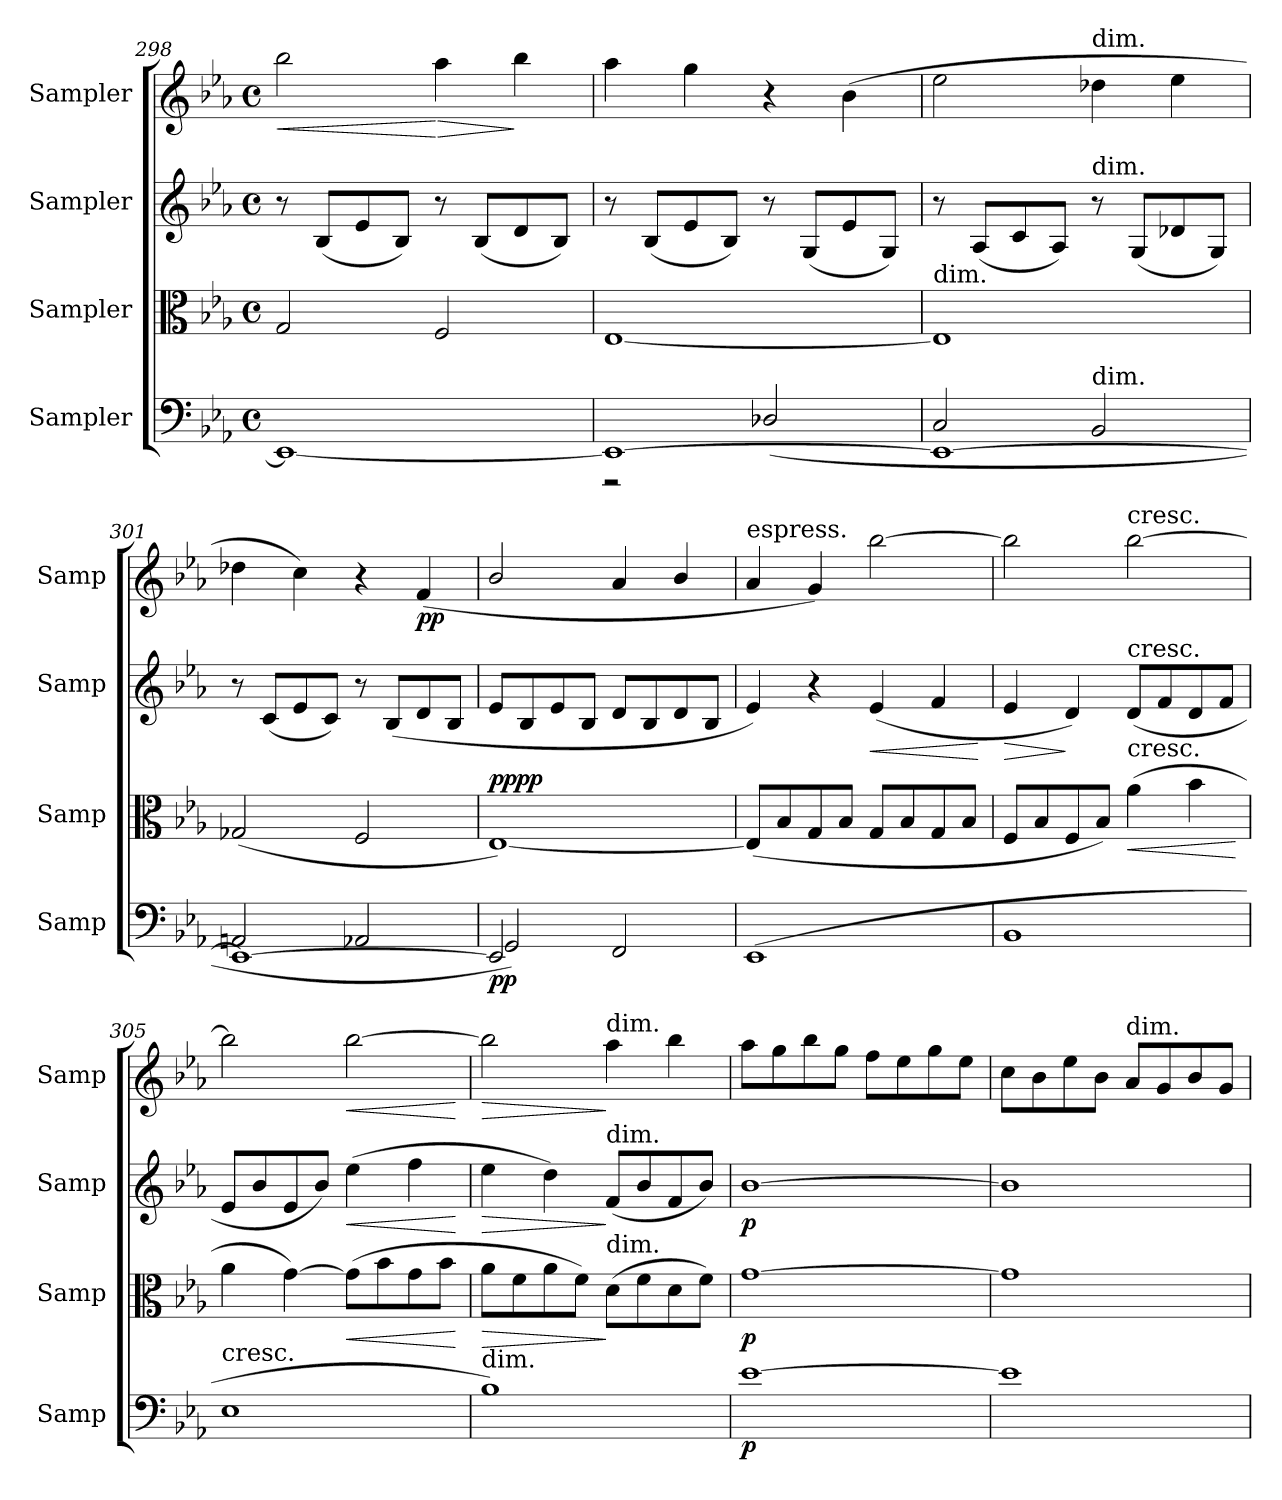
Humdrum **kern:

**kern	**dynam	**kern	**dynam	**kern	**dynam	**kern	**dynam
*part4	*part4	*part3	*part3	*part2	*part2	*part1	*part1
*staff4	*staff4	*staff3	*staff3	*staff2	*staff2	*staff1	*staff1
*I"Sampler	*	*I"Sampler	*	*I"Sampler	*	*I"Sampler	*
*I'Samp	*	*I'Samp	*	*I'Samp	*	*I'Samp	*
!!LO:LB:g=z
*clefF4	*	*clefC3	*	*clefG2	*	*clefG2	*
*k[b-e-a-]	*	*k[b-e-a-]	*	*k[b-e-a-]	*	*k[b-e-a-]	*
*M4/4	*	*M4/4	*	*M4/4	*	*M4/4	*
*met(c)	*	*met(c)	*	*met(c)	*	*met(c)	*
=298	=298	=298	=298	=298	=298	=298	=298
!	!	!	!	!	!	!	!LO:HP:b
1EE-_	.	2G/	.	8r	.	2bb-\	<
.	.	.	.	(8B-/L	.	.	.
.	.	.	.	8e-/	.	.	.
.	.	.	.	8B-/J)	.	.	.
!	!	!	!	!	!	!	!LO:HP:n=1:b
.	.	2F/	.	8r	.	4aa-\	[ >
.	.	.	.	(8B-/L	.	.	.
.	.	.	.	8d/	.	4bb-\	]
.	.	.	.	8B-/J)	.	.	.
=299	=299	=299	=299	=299	=299	=299	=299
*^	*	*	*	*	*	*	*
1EE-_	2r	.	[1E-	.	8r	.	4aa-\	.
.	.	.	.	.	(8B-/L	.	.	.
.	.	.	.	.	8e-/	.	4gg\	.
.	.	.	.	.	8B-/J)	.	.	.
.	(2D-X/	.	.	.	8r	.	4r	.
.	.	.	.	.	(8G/L	.	.	.
.	.	.	.	.	8e-/	.	(4b-\	.
.	.	.	.	.	8G/J)	.	.	.
=300	=300	=300	=300	=300	=300	=300	=300	=300
!	!	!	!LO:TX:a:t=dim.	!	!	!	!	!
1EE-_	2C/	.	1E-]	.	8r	.	2ee-\	.
.	.	.	.	.	(8A-/L	.	.	.
.	.	.	.	.	8c/	.	.	.
.	.	.	.	.	8A-/J)	.	.	.
!	!	!	!	!	!	!	!LO:TX:a:t=dim.	!
!	!	!	!	!	!LO:TX:a:t=dim.	!	!	!
!	!LO:TX:a:t=dim.	!	!	!	!	!	!	!
.	2BB-/	.	.	.	8r	.	4dd-X\	.
.	.	.	.	.	(8G/L	.	.	.
.	.	.	.	.	8d-X/	.	4ee-\	.
.	.	.	.	.	8G/J)	.	.	.
=301	=301	=301	=301	=301	=301	=301	=301	=301
1EE-_	2AAn/	.	(2G-X/	.	8r	.	4dd-X\	.
.	.	.	.	.	(8c/L	.	.	.
.	.	.	.	.	8e-/	.	4cc\)	.
.	.	.	.	.	8c/J)	.	.	.
.	2AA-X/	.	2F/	.	8r	.	4r	.
.	.	.	.	.	(8B-/L	.	.	.
!	!	!	!	!	!	!	!	!LO:DY:b
.	.	.	.	.	8d/	.	(4f/	pp
.	.	.	.	.	8B-/J	.	.	.
=302	=302	=302	=302	=302	=302	=302	=302	=302
!	!	!LO:DY:b	!	!LO:DY:b	!	!	!	!
!	!	!	!	!LO:DY:n=1:a	!	!	!	!
2EE-/]	2GG/)	pp	[1E-)	pp pp	8e-/L	.	2b-/	.
.	.	.	.	.	8B-/	.	.	.
.	.	.	.	.	8e-/	.	.	.
.	.	.	.	.	8B-/J	.	.	.
2FF/	2ryy	.	.	.	8d/L	.	4a-/	.
.	.	.	.	.	8B-/	.	.	.
.	.	.	.	.	8d/	.	4b-/	.
.	.	.	.	.	8B-/J	.	.	.
*v	*v	*	*	*	*	*	*	*
=303	=303	=303	=303	=303	=303	=303	=303
!	!	!	!	!	!	!LO:TX:a:t=espress.	!
(1EE-	.	(8E-/L]	.	4e-/)	.	4a-/	.
.	.	8B-/	.	.	.	.	.
.	.	8G/	.	4r	.	4g/)	.
.	.	8B-/J	.	.	.	.	.
!	!	!	!	!	!LO:HP:b	!	!
.	.	8G/L	.	(4e-/	<	[2bb-\	.
.	.	8B-/	.	.	.	.	.
.	.	8G/	.	4f/	.	.	.
.	.	8B-/J	.	.	.	.	.
.	.	.	.	.	[	.	.
=304	=304	=304	=304	=304	=304	=304	=304
!	!	!	!	!	!LO:HP:b	!	!
1BB-	.	8F/L	.	4e-/	>	2bb-\]	.
.	.	8B-/	.	.	.	.	.
.	.	8F/	.	4d/)	]	.	.
.	.	8B-/J)	.	.	.	.	.
!	!	!	!	!	!	!LO:TX:a:t=cresc.	!
!	!	!	!	!LO:TX:a:t=cresc.	!	!	!
!	!	!LO:TX:a:t=cresc.	!	!	!	!	!
!	!	!	!LO:HP:b	!	!	!	!
.	.	(4a-\	<	(8d/L	.	[2bb-\	.
.	.	.	.	8f/	.	.	.
.	.	4b-\	.	8d/	.	.	.
.	.	.	.	8f/J	.	.	.
.	.	.	[	.	.	.	.
=305	=305	=305	=305	=305	=305	=305	=305
!LO:TX:a:t=cresc.	!	!	!	!	!	!	!
1E-	.	4a-\	.	8e-/L	.	2bb-\]	.
.	.	.	.	8b-/	.	.	.
.	.	[4g\)	.	8e-/	.	.	.
.	.	.	.	8b-/J)	.	.	.
!	!	!	!LO:HP:b	!	!LO:HP:b	!	!LO:HP:b
.	.	(8g\L]	<	(4ee-\	<	[2bb-\	<
.	.	8b-\	.	.	.	.	.
.	.	8g\	.	4ff\	.	.	.
.	.	8b-\J	.	.	.	.	.
.	.	.	[	.	[	.	[
=306	=306	=306	=306	=306	=306	=306	=306
!LO:TX:a:t=dim.	!	!	!	!	!	!	!
!	!	!	!LO:HP:b	!	!LO:HP:b	!	!LO:HP:b
1B-)	.	8a-\L	>	4ee-\	>	2bb-\]	>
.	.	8f\	.	.	.	.	.
.	.	8a-\	.	4dd\)	.	.	.
.	.	8f\J)	.	.	.	.	.
!	!	!	!	!	!	!LO:TX:a:t=dim.	!
!	!	!	!	!LO:TX:a:t=dim.	!	!	!
!	!	!LO:TX:a:t=dim.	!	!	!	!	!
.	.	(8d\L	]	(8f/L	]	4aa-\	]
.	.	8f\	.	8b-/	.	.	.
.	.	8d\	.	8f/	.	4bb-\	.
.	.	8f\J)	.	8b-/J)	.	.	.
!!LO:LB:g=z
=307	=307	=307	=307	=307	=307	=307	=307
!	!LO:DY:b	!	!LO:DY:b	!	!LO:DY:b	!	!
[1e-	p	[1g	p	[1b-	p	8aa-\L	.
.	.	.	.	.	.	8gg\	.
.	.	.	.	.	.	8bb-\	.
.	.	.	.	.	.	8gg\J	.
.	.	.	.	.	.	8ff\L	.
.	.	.	.	.	.	8ee-\	.
.	.	.	.	.	.	8gg\	.
.	.	.	.	.	.	8ee-\J	.
=308	=308	=308	=308	=308	=308	=308	=308
1e-]	.	1g]	.	1b-]	.	8cc\L	.
.	.	.	.	.	.	8b-\	.
.	.	.	.	.	.	8ee-\	.
.	.	.	.	.	.	8b-\J	.
!	!	!	!	!	!	!LO:TX:a:t=dim.	!
.	.	.	.	.	.	8a-/L	.
.	.	.	.	.	.	8g/	.
.	.	.	.	.	.	8b-/	.
.	.	.	.	.	.	8g/J	.
=	=	=	=	=	=	=	=
*-	*-	*-	*-	*-	*-	*-	*-
